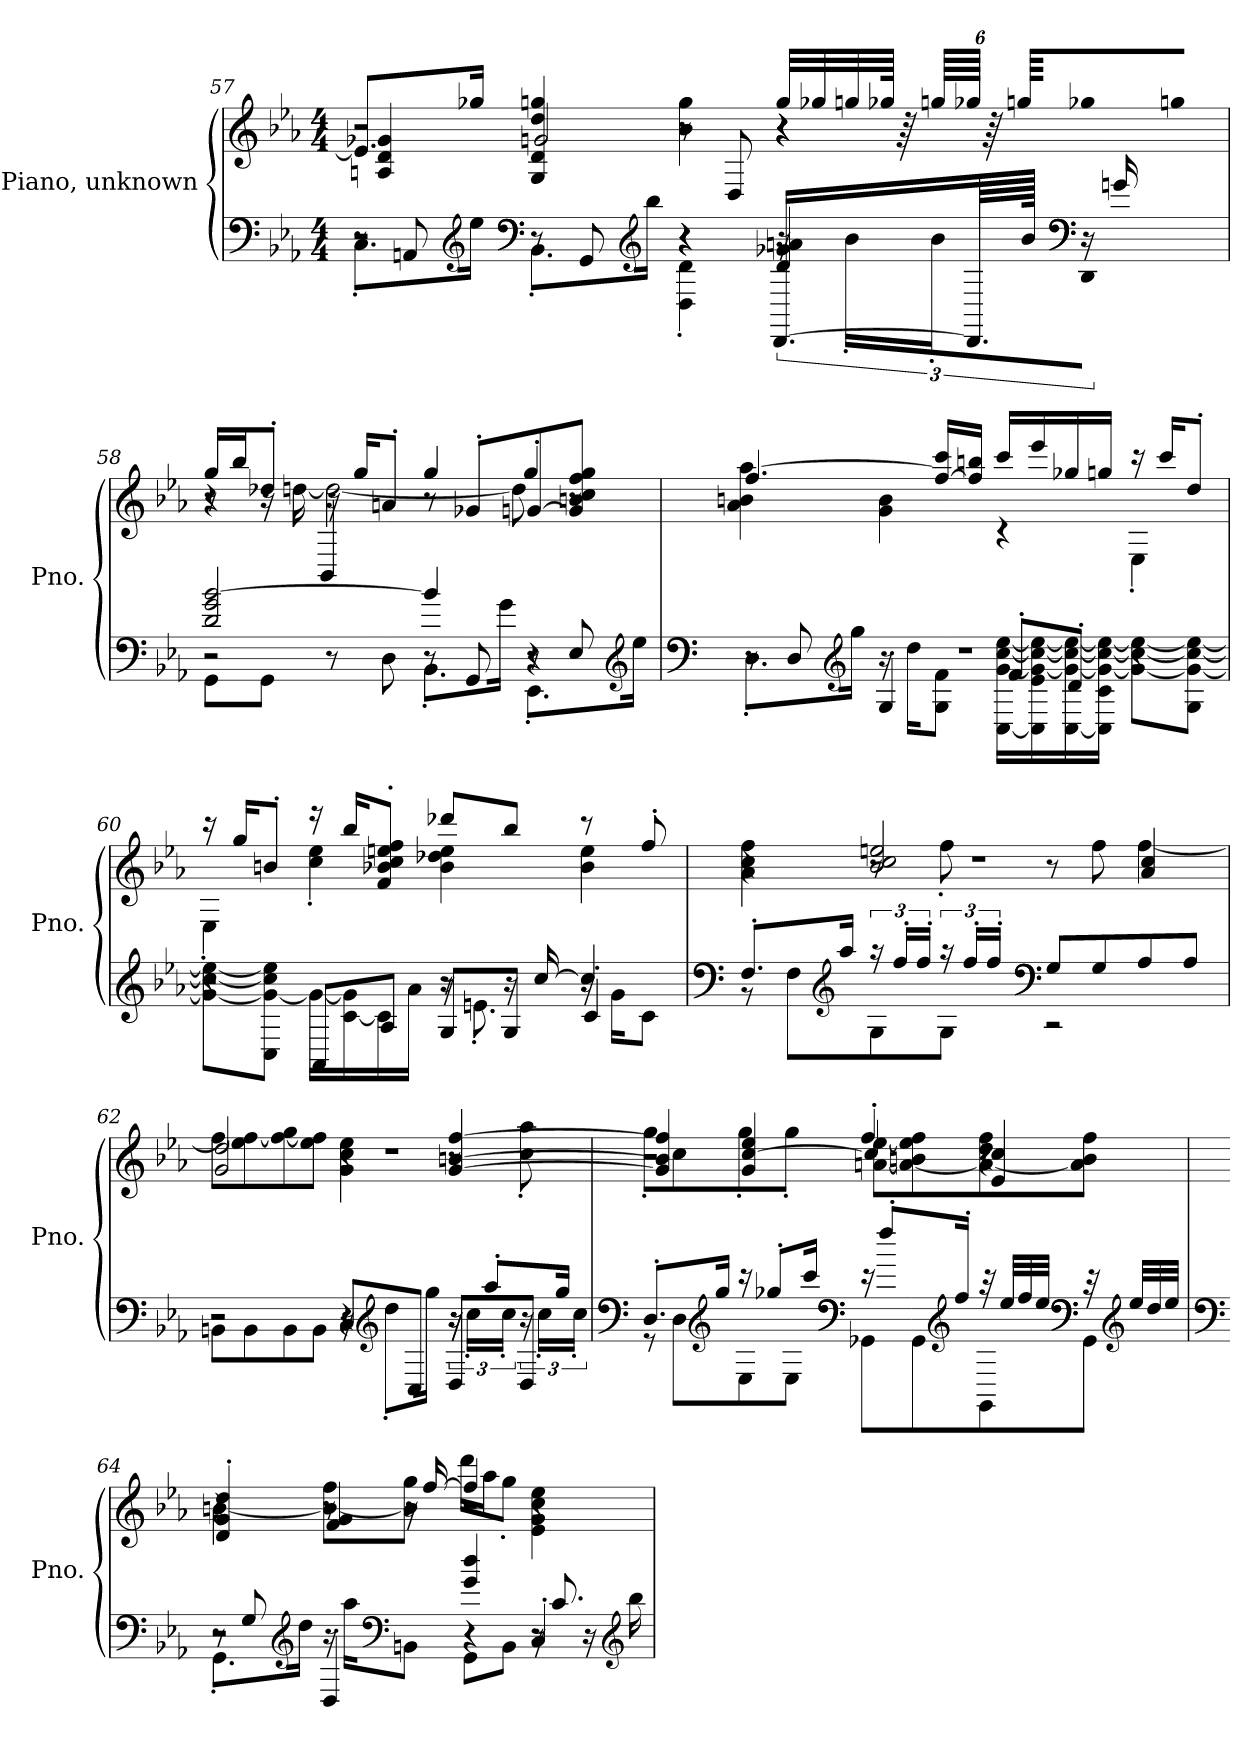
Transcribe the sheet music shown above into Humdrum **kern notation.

**kern	**kern
*part1	*part1
*staff2	*staff1
*I"Piano, unknown	*
*I'Pno.	*
!!LO:LB:g=z
*clefF4	*clefG2
*k[b-e-a-]	*k[b-e-a-]
*M4/4	*M4/4
=57	=57
*^	*^
*	*^	*	*^
2r	8.C'\L	8r	8.e-/L]	2r	4An/ 4d/ 4g-X/
.	.	8AAn/	.	.	.
*clefG2	*	*	*	*	*
.	16ee-\Jk	.	16gg-X/Jk	.	.
*clefF4	*	*	*	*	*
.	8.BB-'\L	8r	4G/ 4d/ 4dd/ 4ggn/	.	2gn/
.	.	8GG/	.	.	.
*clefG2	*	*	*	*	*
.	16bb-\Jk	.	.	.	.
4r	4D\' 4d\'	4r	8r	4b-\ 4gg\	.
.	.	.	8D/	.	.
*	*	*	*Xbrackettup	*	*
4d/ 4g-X/ 4an/	24r	[16.DD/LL	48gg/LLL	4r	4r
.	.	.	48gg-X/	.	.
.	24b-'\LL	.	48ggn/	.	.
*	*	*	*brackettup	*	*
.	.	.	96gg-X/JJJk	.	.
.	.	.	96r	.	.
.	24b-'\J	.	96ggn/LLLL	.	.
.	.	64.DD/LL]	96gg-X/JJJJ	.	.
.	.	.	96r	.	.
.	.	.	96ggn/KKLL	.	.
.	.	128b-/JJJJk	.	.	.
*clefF4	*	*	*	*	*
.	8DD\J	16r	16gg-X/	.	.
.	.	16gn/	16ggn/JJ	.	.
!!LO:LB:g=z	!!	!!
=58	=58	=58	=58	=58	=58
2d/ 2g/ [2b-/	8GG\L	2r	16gg/LL	8r	4r
.	.	.	16bb-/J	.	.
.	8GG\J	.	8dd-X'/J	16r	.
.	.	.	.	[16ddn\	.
.	8r	.	16r	2dd\_	4BB-'/
.	.	.	16gg/KL	.	.
.	8D\	.	8an'/J	.	.
4b-/]	8.BB-'\L	8r	8r	.	4gg/
.	.	8GG/	8g-X'/L	.	.
.	16g\Jk	.	.	.	.
4r	8.EE-'\L	8r	[8gn/	8dd\]	4gg'/
.	.	8E-/	8g/] 8bn/ 8cc/ 8ff/ 8gg/J	8r	.
*clefG2	*	*	*	*	*
.	16ee-\Jk	.	.	.	.
*	*	*	*v	*v	*v
=59	=59	=59	=59
*clefF4	*	*	*
*	*	*	*^
1r	8.D'\L	8r	[4.ff/	4a-\ 4bn\ 4aa-\
.	.	8D/	.	.
*clefG2	*	*	*	*
.	16gg\Jk	.	.	.
.	16r	4G'/	.	4g\ 4b\
.	16dd\KL	.	.	.
.	8G\ 8f\J	.	16ff/_ 16ccc/LL	.
.	.	.	16ff/] 16bbn/JJ	.
.	[16C\ [16g\ [16cc\ [16ee-\LL	8f'/L	16ccc/LL	4r
.	16C\] 16e-\ 16g\_ 16cc\_ 16ee-\_	.	16eee-/	.
.	[16C\ 16g\_ 16cc\_ 16ee-\_	8d'/J	16gg-X/	.
.	16C\] 16c\ 16g\_ 16cc\_ 16ee-\_JJ	.	16ggn/JJ	.
.	8g\_ 8cc\_ 8ee-\_L	4r	16r	4E-'\
.	.	.	16ccc/KL	.
.	8G\ 8g\_ 8cc\_ 8ee-\_J	.	8dd'/J	.
!!LO:LB:g=z	!!
=60	=60	=60	=60	=60
2r	8g\_ 8cc\_ 8ee-\_L	4r	16r	4E-'\
.	.	.	16gg/KL	.
.	8C\ 8g\_ 8cc\] 8ee-\]J	.	8bn'/J	.
.	16g\LL_	8AA-/L	16r	4cc\' 4ee-\'
.	[16c\ 16g\]	.	16bb-/KL	.
.	16c\]	8A-/J	8f/' 8b-X/' 8cc/' 8een/' 8ff/'J	.
.	16a-\JJ	.	.	.
8r	16r	8G/L	8ddd-X/L	4b-\ 4dd-X\ 4ee\
.	8.en'\	.	.	.
16r	.	8G/J	8bb-/J	.
[16cc/	.	.	.	.
4cc/]	16r	4c'/	8r	4b-\ 4ee\
.	16g\KL	.	.	.
.	8c\J	.	8ff'/	.
*v	*v	*v	*	*
*	*v	*v
=61	=61
*clefF4	*
*^	*^
*	*	*	*^
8.F'/L	8r	1r	4a-\ 4cc\ 4ff\	4r
.	8F\L	.	.	.
*clefG2	*	*	*	*
16aa-/Jk	.	.	.	.
24r	8G\	.	8r	2b-/ 2cc/ 2een/
24ff'/LL	.	.	.	.
24ff'/JJ	.	.	.	.
24r	8G\J	.	8ff'\	.
24ff'/LL	.	.	.	.
24ff'/JJ	.	.	.	.
*clefF4	*	*	*	*
8G/L	2r	.	8r	.
8G/	.	.	8ff\	.
8A-/	.	.	[4ff\	4a-/ 4cc/
8A-/J	.	.	.	.
!!LO:LB:g=z	!!	!!
=62	=62	=62	=62	=62
*	*^	*	*	*
2r	8BBn\L	2r	1r	8ff\L_	2g/ 2dd/
.	8BB\	.	.	8ee-\ 8ff\_	.
.	8BB\	.	.	8ff\_ 8gg\	.
.	8BB\J	.	.	8ee-\ 8ff\]J	.
8C/L	16r	4r	.	4g\ 4cc\ 4ee-\	4r
*clefG2	*	*	*	*	*
.	8dd'\L	.	.	.	.
8C/J	.	.	.	.	.
.	16gg\Jk	.	.	.	.
16r	24r	8D/L	.	8r	[4g/ [4bn/ [4ff/
.	24cc'\LL	.	.	.	.
8aa-'/L	.	.	.	.	.
.	24cc'\JJ	.	.	.	.
.	24r	8D/J	.	8cc\' 8aa-\'	.
.	24cc'\LL	.	.	.	.
16gg/Jk	.	.	.	.	.
.	24cc'\JJ	.	.	.	.
*v	*v	*v	*	*	*
!!LO:LB:g=z	!!	!!
=63	=63	=63	=63
*clefF4	*	*	*
*^	*	*	*
8.D'/L	8r	2r	8gg'\L	4g/] 4b/] 4ff/]
.	8D\L	.	8cc\	.
*clefG2	*	*	*	*
16gg/Jk	.	.	.	.
16r	8E-\	.	8gg'\	4g/ [4cc/ 4ee-/
8gg-X'/L	.	.	.	.
.	8E-\J	.	8gg'\J	.
16ccc/Jk	.	.	.	.
*clefF4	*	*	*	*
16r	8GG-X\L	4ff'/	[8an\ [8ee-\L	4cc/]
8ff'/L	.	.	.	.
.	8GG-\	.	8a\_ 8bn\ 8ee-\] 8ff\	.
*clefG2	*	*	*	*
16ff'/Jk	.	.	.	.
32r	8GG-\	4r	8a\_ 8dd\ 8ff\	4e-/ 4cc/
32ee-/LLL	.	.	.	.
32ff/	.	.	.	.
32ee-/JJJ	.	.	.	.
*clefF4	*	*	*	*
32r	8GG-\J	.	8a\] 8b\ 8ff\J	.
*clefG2	*	*	*	*
32ee-/LLL	.	.	.	.
32dd/	.	.	.	.
32ee-/JJJ	.	.	.	.
*v	*v	*	*	*
!!LO:PB:g=z	!!	!!
=64	=64	=64	=64
*clefF4	*	*	*
*^	*	*	*
*	*^	*	*	*
2r	8.GG'\L	8r	4r	[4bn\	4d/' 4g/' 4dd/'
.	.	8G/	.	.	.
*clefG2	*	*	*	*	*
.	16dd\Jk	.	.	.	.
.	16r	4D'/	8r	8b\_ 8ff\L	4f/ 4g/
.	16aa-\KL	.	.	.	.
*clefF4	*	*	*	*	*
.	8BBn\J	.	16r	8b\] 8gg\J	.
.	.	.	[16ff/	.	.
4r	8GG\L	4g/ 4dd/	4ff/]	16ddd\LL	2r
.	.	.	.	16aa-\J	.
.	8BB\J	.	.	8gg'\J	.
16r	8r	4C'/	4r	4e-\ 4g\ 4cc\ 4ee-\	.
8.c/	.	.	.	.	.
.	16r	.	.	.	.
*clefG2	*	*	*	*	*
.	16bb-\	.	.	.	.
*v	*v	*v	*	*	*
*	*v	*v	*v
=	=
*-	*-
